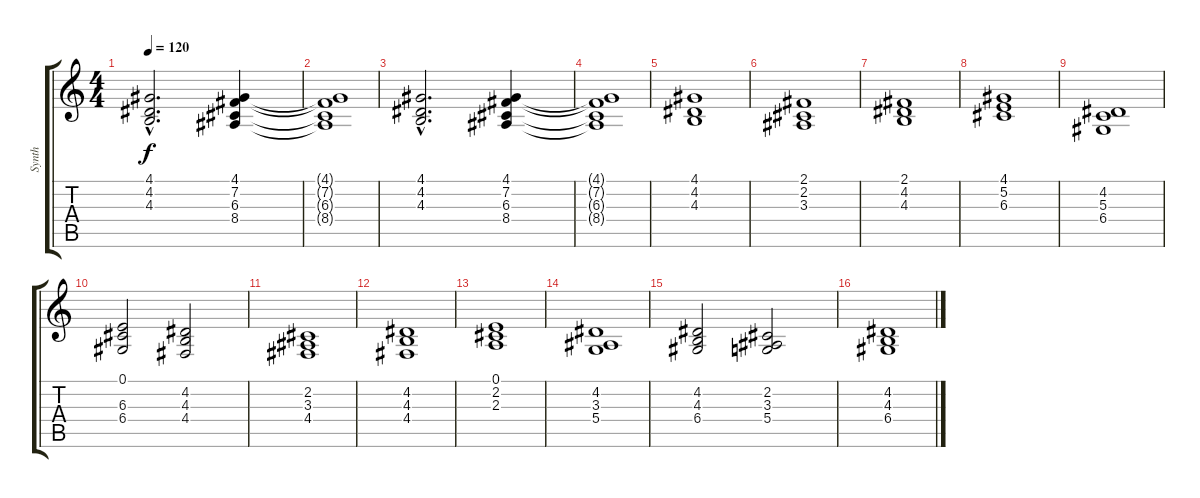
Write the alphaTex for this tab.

\track ("Synth" "Synth") {instrument stringensemble1}
\staff {score tabs}
\tuning (E4 B3 G3 D3 A2 E2) {hide}
\ts (4 4)
\tempo 120
\clef g2
\ks c
(4.1{hac} 4.2{hac} 4.3{hac}).2{d dy f} (4.1 7.2 6.3 8.4).4 |
(4.1{t} 7.2{t} 6.3{t} 8.4{t}).1 |
(4.1{hac} 4.2{hac} 4.3{hac}).2{d} (4.1 7.2 6.3 8.4).4 |
(4.1{t} 7.2{t} 6.3{t} 8.4{t}).1 |
(4.1 4.2 4.3).1 |
(2.1 2.2 3.3).1 |
(2.1 4.2 4.3).1 |
(4.1 5.2 6.3).1 |
(4.2 5.3 6.4).1 |
(0.1 6.3 6.4).2 (4.2 4.3 4.4).2 |
(2.2 3.3 4.4).1 |
(4.2 4.3 4.4).1 |
(0.1 2.2 2.3).1 |
(4.2 3.3 5.4).1 |
(4.2 4.3 6.4).2 (2.2 3.3 5.4).2 |
(4.2 4.3 6.4).1
